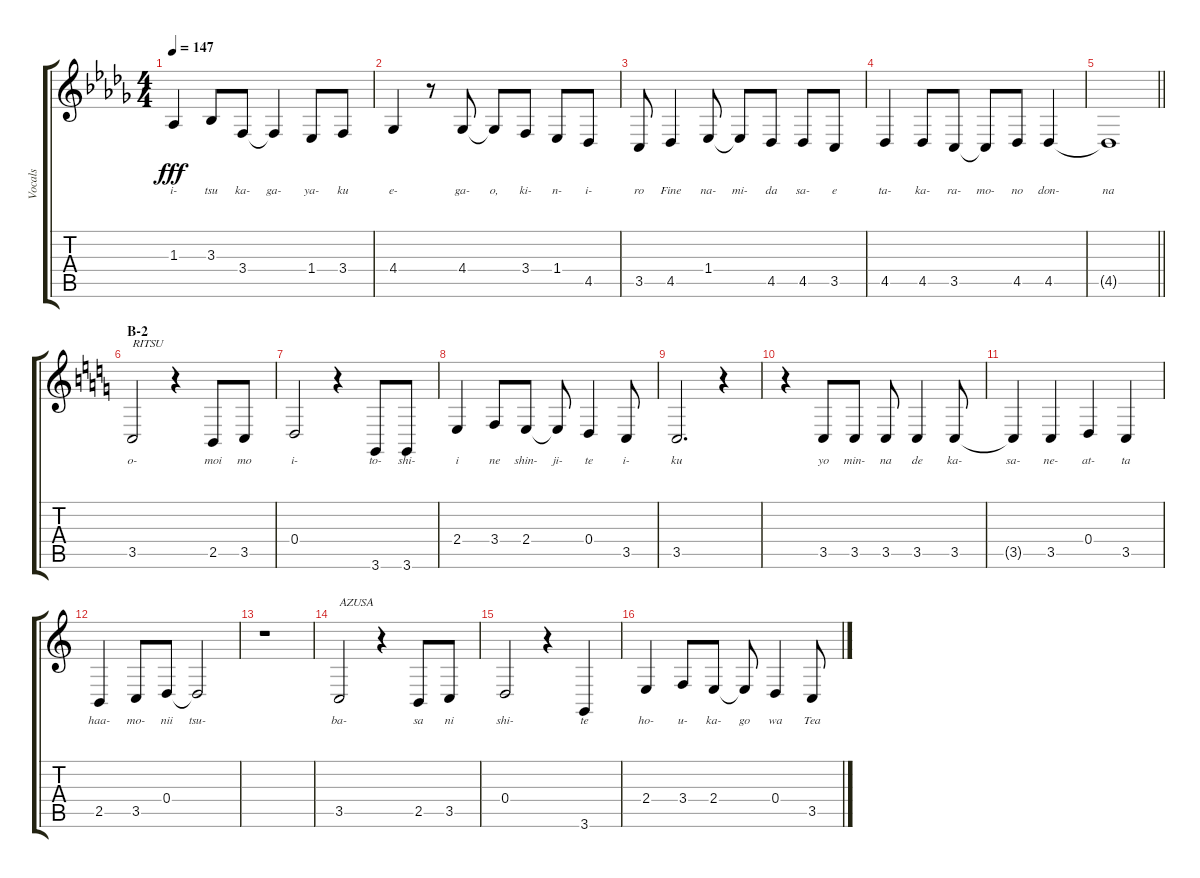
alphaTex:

\track ("Vocals" "Vocals") {instrument altosax}
\staff {score tabs}
\tuning (E4 B3 G3 D3 A2 E2) {hide}
\ts (4 4)
\tempo 147
\clef g2
\ks db
1.3.4{lyrics (0 "i-") lyrics (1 "") lyrics (2 "") lyrics (3 "") lyrics (4 "") dy fff} 3.3.8{lyrics (0 "tsu") lyrics (1 "") lyrics (2 "") lyrics (3 "") lyrics (4 "")} 3.4.8{lyrics (0 "ka-") lyrics (1 "") lyrics (2 "") lyrics (3 "") lyrics (4 "")} 3.4{t}.4{lyrics (0 "ga-") lyrics (1 "") lyrics (2 "") lyrics (3 "") lyrics (4 "")} 1.4.8{lyrics (0 "ya-") lyrics (1 "") lyrics (2 "") lyrics (3 "") lyrics (4 "")} 3.4.8{lyrics (0 "ku") lyrics (1 "") lyrics (2 "") lyrics (3 "") lyrics (4 "")} |
4.4.4{lyrics (0 "e-") lyrics (1 "") lyrics (2 "") lyrics (3 "") lyrics (4 "")} r.8 4.4.8{lyrics (0 "ga-") lyrics (1 "") lyrics (2 "") lyrics (3 "") lyrics (4 "")} 4.4{t}.8{lyrics (0 "o,") lyrics (1 "") lyrics (2 "") lyrics (3 "") lyrics (4 "")} 3.4.8{lyrics (0 "ki-") lyrics (1 "") lyrics (2 "") lyrics (3 "") lyrics (4 "")} 1.4.8{lyrics (0 "n-") lyrics (1 "") lyrics (2 "") lyrics (3 "") lyrics (4 "")} 4.5.8{lyrics (0 "i-") lyrics (1 "") lyrics (2 "") lyrics (3 "") lyrics (4 "")} |
3.5.8{lyrics (0 "ro") lyrics (1 "") lyrics (2 "") lyrics (3 "") lyrics (4 "")} 4.5.4{lyrics (0 "Fine") lyrics (1 "") lyrics (2 "") lyrics (3 "") lyrics (4 "")} 1.4.8{lyrics (0 "na-") lyrics (1 "") lyrics (2 "") lyrics (3 "") lyrics (4 "")} 1.4{t}.8{lyrics (0 "mi-") lyrics (1 "") lyrics (2 "") lyrics (3 "") lyrics (4 "")} 4.5.8{lyrics (0 "da") lyrics (1 "") lyrics (2 "") lyrics (3 "") lyrics (4 "")} 4.5.8{lyrics (0 "sa-") lyrics (1 "") lyrics (2 "") lyrics (3 "") lyrics (4 "")} 3.5.8{lyrics (0 "e") lyrics (1 "") lyrics (2 "") lyrics (3 "") lyrics (4 "")} |
4.5.4{lyrics (0 "ta-") lyrics (1 "") lyrics (2 "") lyrics (3 "") lyrics (4 "")} 4.5.8{lyrics (0 "ka-") lyrics (1 "") lyrics (2 "") lyrics (3 "") lyrics (4 "")} 3.5.8{lyrics (0 "ra-") lyrics (1 "") lyrics (2 "") lyrics (3 "") lyrics (4 "")} 3.5{t}.8{lyrics (0 "mo-") lyrics (1 "") lyrics (2 "") lyrics (3 "") lyrics (4 "")} 4.5.8{lyrics (0 "no") lyrics (1 "") lyrics (2 "") lyrics (3 "") lyrics (4 "")} 4.5.4{lyrics (0 "don-") lyrics (1 "") lyrics (2 "") lyrics (3 "") lyrics (4 "")} |
\barLineRight lightlight
4.5{t}.1{lyrics (0 "na") lyrics (1 "") lyrics (2 "") lyrics (3 "") lyrics (4 "")} |
\section ("" "B-2")
\ks c
3.5.2{txt "RITSU" lyrics (0 "o-") lyrics (1 "") lyrics (2 "") lyrics (3 "") lyrics (4 "")} r.4 2.5.8{lyrics (0 "moi") lyrics (1 "") lyrics (2 "") lyrics (3 "") lyrics (4 "")} 3.5.8{lyrics (0 "mo") lyrics (1 "") lyrics (2 "") lyrics (3 "") lyrics (4 "")} |
0.4.2{lyrics (0 "i-") lyrics (1 "") lyrics (2 "") lyrics (3 "") lyrics (4 "")} r.4 3.6.8{lyrics (0 "to-") lyrics (1 "") lyrics (2 "") lyrics (3 "") lyrics (4 "")} 3.6.8{lyrics (0 "shi-") lyrics (1 "") lyrics (2 "") lyrics (3 "") lyrics (4 "")} |
2.4.4{lyrics (0 "i") lyrics (1 "") lyrics (2 "") lyrics (3 "") lyrics (4 "")} 3.4.8{lyrics (0 "ne") lyrics (1 "") lyrics (2 "") lyrics (3 "") lyrics (4 "")} 2.4.8{lyrics (0 "shin-") lyrics (1 "") lyrics (2 "") lyrics (3 "") lyrics (4 "")} 2.4{t}.8{lyrics (0 "ji-") lyrics (1 "") lyrics (2 "") lyrics (3 "") lyrics (4 "")} 0.4.4{lyrics (0 "te") lyrics (1 "") lyrics (2 "") lyrics (3 "") lyrics (4 "")} 3.5.8{lyrics (0 "i-") lyrics (1 "") lyrics (2 "") lyrics (3 "") lyrics (4 "")} |
3.5.2{d lyrics (0 "ku") lyrics (1 "") lyrics (2 "") lyrics (3 "") lyrics (4 "")} r.4 |
r.4 3.5.8{lyrics (0 "yo") lyrics (1 "") lyrics (2 "") lyrics (3 "") lyrics (4 "")} 3.5.8{lyrics (0 "min-") lyrics (1 "") lyrics (2 "") lyrics (3 "") lyrics (4 "")} 3.5.8{lyrics (0 "na") lyrics (1 "") lyrics (2 "") lyrics (3 "") lyrics (4 "")} 3.5.4{lyrics (0 "de") lyrics (1 "") lyrics (2 "") lyrics (3 "") lyrics (4 "")} 3.5.8{lyrics (0 "ka-") lyrics (1 "") lyrics (2 "") lyrics (3 "") lyrics (4 "")} |
3.5{t}.4{lyrics (0 "sa-") lyrics (1 "") lyrics (2 "") lyrics (3 "") lyrics (4 "")} 3.5.4{lyrics (0 "ne-") lyrics (1 "") lyrics (2 "") lyrics (3 "") lyrics (4 "")} 0.4.4{lyrics (0 "at-") lyrics (1 "") lyrics (2 "") lyrics (3 "") lyrics (4 "")} 3.5.4{lyrics (0 "ta") lyrics (1 "") lyrics (2 "") lyrics (3 "") lyrics (4 "")} |
2.5.4{lyrics (0 "haa-") lyrics (1 "") lyrics (2 "") lyrics (3 "") lyrics (4 "")} 3.5.8{lyrics (0 "mo-") lyrics (1 "") lyrics (2 "") lyrics (3 "") lyrics (4 "")} 0.4.8{lyrics (0 "nii") lyrics (1 "") lyrics (2 "") lyrics (3 "") lyrics (4 "")} 0.4{t}.2{lyrics (0 "tsu-") lyrics (1 "") lyrics (2 "") lyrics (3 "") lyrics (4 "")} |
r.1 |
3.5.2{txt "AZUSA" lyrics (0 "ba-") lyrics (1 "") lyrics (2 "") lyrics (3 "") lyrics (4 "")} r.4 2.5.8{lyrics (0 "sa") lyrics (1 "") lyrics (2 "") lyrics (3 "") lyrics (4 "")} 3.5.8{lyrics (0 "ni") lyrics (1 "") lyrics (2 "") lyrics (3 "") lyrics (4 "")} |
0.4.2{lyrics (0 "shi-") lyrics (1 "") lyrics (2 "") lyrics (3 "") lyrics (4 "")} r.4 3.6.4{lyrics (0 "te") lyrics (1 "") lyrics (2 "") lyrics (3 "") lyrics (4 "")} |
2.4.4{lyrics (0 "ho-") lyrics (1 "") lyrics (2 "") lyrics (3 "") lyrics (4 "")} 3.4.8{lyrics (0 "u-") lyrics (1 "") lyrics (2 "") lyrics (3 "") lyrics (4 "")} 2.4.8{lyrics (0 "ka-") lyrics (1 "") lyrics (2 "") lyrics (3 "") lyrics (4 "")} 2.4{t}.8{lyrics (0 "go") lyrics (1 "") lyrics (2 "") lyrics (3 "") lyrics (4 "")} 0.4.4{lyrics (0 "wa") lyrics (1 "") lyrics (2 "") lyrics (3 "") lyrics (4 "")} 3.5.8{lyrics (0 "Tea") lyrics (1 "") lyrics (2 "") lyrics (3 "") lyrics (4 "")}
